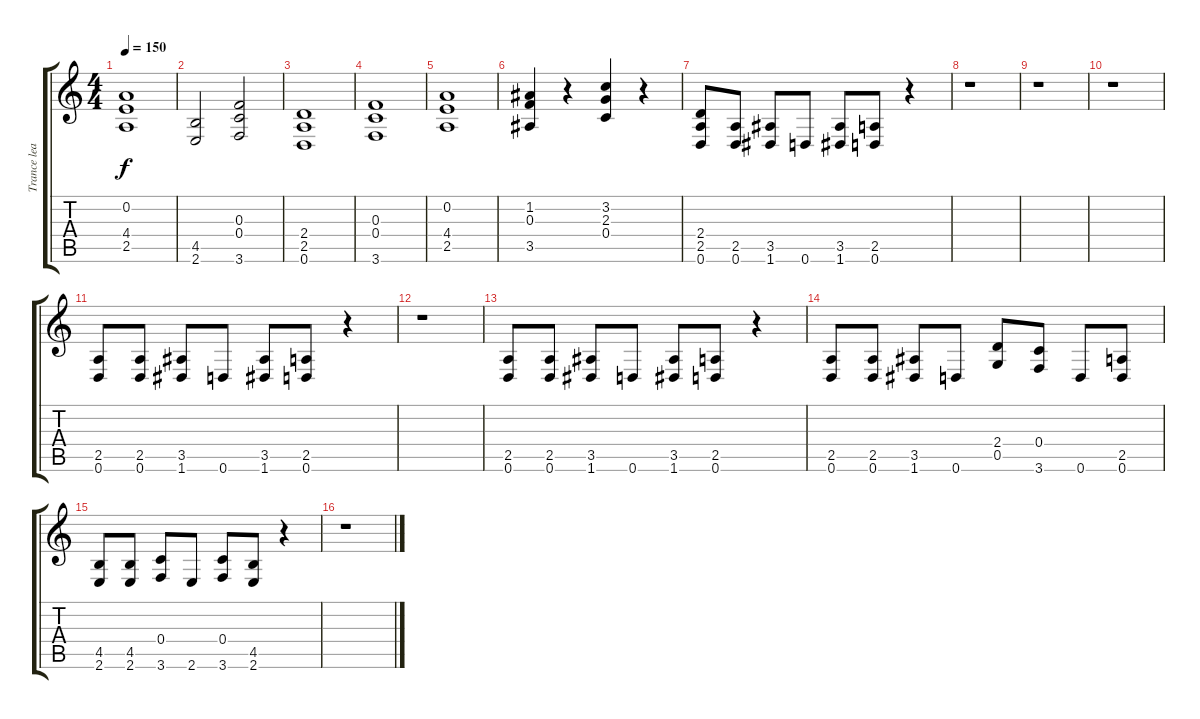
\track ("Trance lead (MIDI)" "Trance lea") {instrument distortionguitar}
\staff {score tabs}
\tuning (D4 A3 F3 C3 G2 D2) {hide}
\ts (4 4)
\tempo 150
\clef g2
\ks c
(0.2 4.4 2.5).1{dy f} |
(4.5 2.6).2 (0.3 0.4 3.6).2 |
(2.4 2.5 0.6).1 |
(0.3 0.4 3.6).1 |
(0.2 4.4 2.5).1 |
(1.2 0.3 3.5).4 r.4 (3.2 2.3 0.4).4 r.4 |
(2.4 2.5 0.6).8 (2.5 0.6).8 (3.5 1.6).8 0.6.8 (3.5 1.6).8 (2.5 0.6).8 r.4 |
r.1 |
r.1 |
r.1 |
(2.5 0.6).8 (2.5 0.6).8 (3.5 1.6).8 0.6.8 (3.5 1.6).8 (2.5 0.6).8 r.4 |
r.1 |
(2.5 0.6).8 (2.5 0.6).8 (3.5 1.6).8 0.6.8 (3.5 1.6).8 (2.5 0.6).8 r.4 |
(2.5 0.6).8 (2.5 0.6).8 (3.5 1.6).8 0.6.8 (2.4 0.5).8 (0.4 3.6).8 0.6.8 (2.5 0.6).8 |
(4.5 2.6).8 (4.5 2.6).8 (0.4 3.6).8 2.6.8 (0.4 3.6).8 (4.5 2.6).8 r.4 |
r.1
